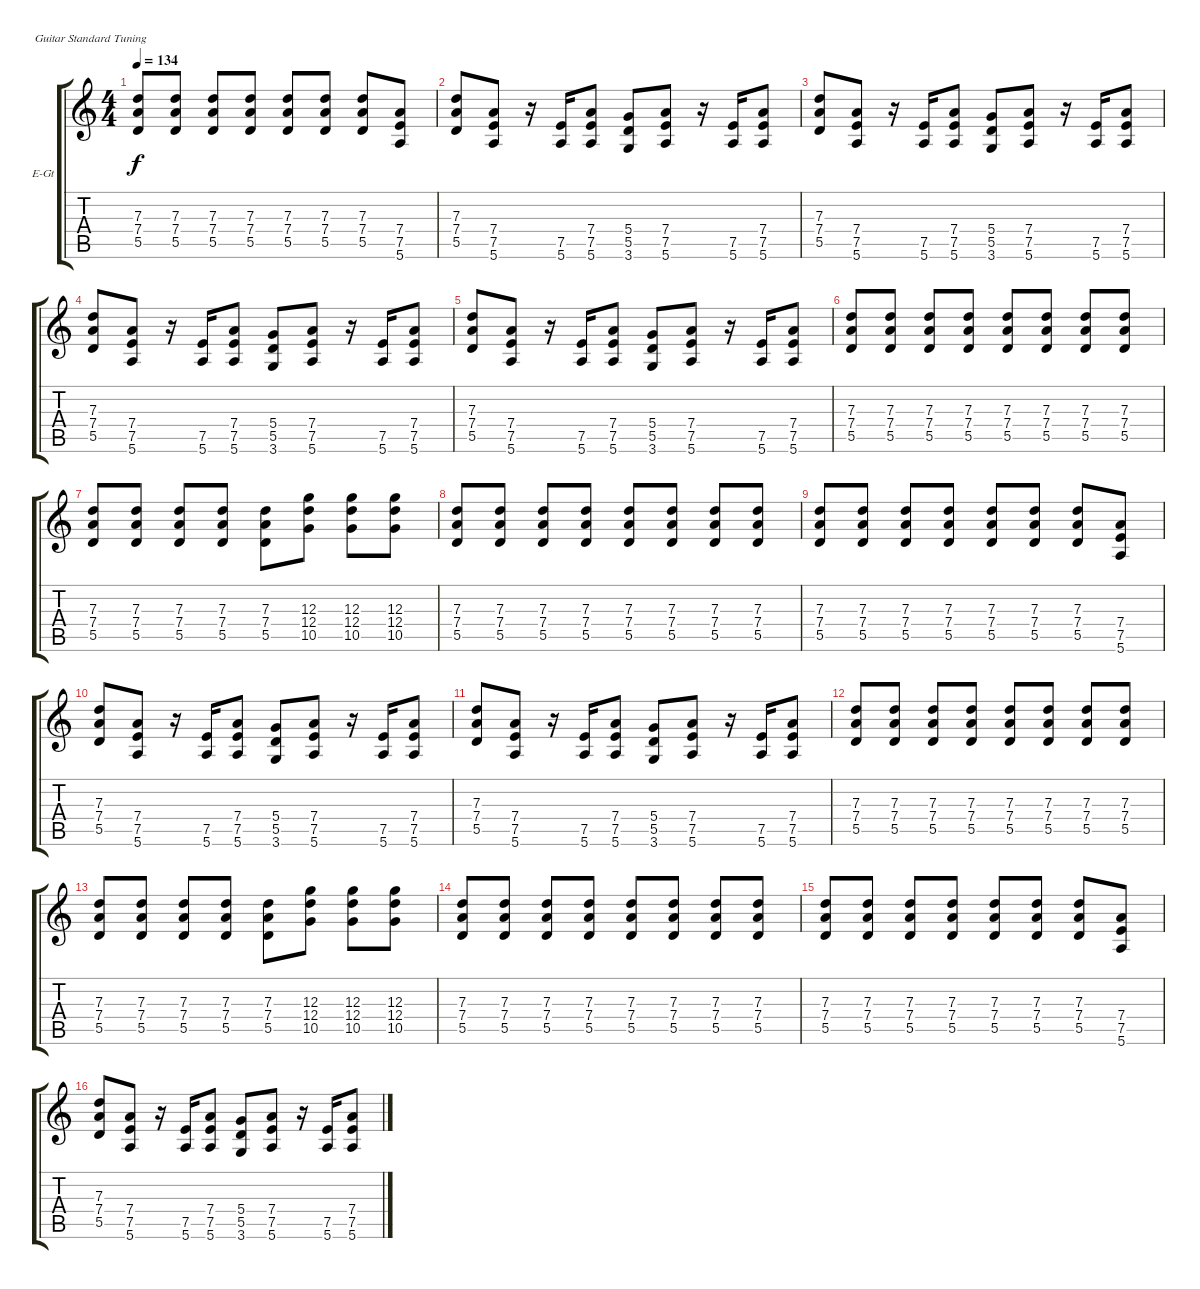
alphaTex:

\defaultSystemsLayout 4
\bracketExtendMode groupsimilarinstruments
\firstSystemTrackNameOrientation horizontal
\otherSystemsTrackNameOrientation horizontal
\track ("Electric Guitar" "E-Gt") {instrument distortionguitar}
\staff {score tabs}
\tuning (E4 B3 G3 D3 A2 E2)
\ts (4 4)
\tempo 134
\clef g2
\ks c
(5.5 7.4 7.3).8{dy f} (5.5 7.4 7.3).8 (5.5 7.4 7.3).8 (5.5 7.4 7.3).8 (5.5 7.4 7.3).8 (5.5 7.4 7.3).8 (5.5 7.4 7.3).8 (5.6 7.5 7.4).8 |
(5.5 7.4 7.3).8 (5.6 7.5 7.4).8 r.16 (5.6 7.5).16 (5.6 7.5 7.4).8 (3.6 5.5 5.4).8 (5.6 7.5 7.4).8 r.16 (5.6 7.5).16 (5.6 7.5 7.4).8 |
(5.5 7.4 7.3).8 (5.6 7.5 7.4).8 r.16 (5.6 7.5).16 (5.6 7.5 7.4).8 (3.6 5.5 5.4).8 (5.6 7.5 7.4).8 r.16 (5.6 7.5).16 (5.6 7.5 7.4).8 |
(5.5 7.4 7.3).8 (5.6 7.5 7.4).8 r.16 (5.6 7.5).16 (5.6 7.5 7.4).8 (3.6 5.5 5.4).8 (5.6 7.5 7.4).8 r.16 (5.6 7.5).16 (5.6 7.5 7.4).8 |
(5.5 7.4 7.3).8 (5.6 7.5 7.4).8 r.16 (5.6 7.5).16 (5.6 7.5 7.4).8 (3.6 5.5 5.4).8 (5.6 7.5 7.4).8 r.16 (5.6 7.5).16 (5.6 7.5 7.4).8 |
(5.5 7.4 7.3).8 (5.5 7.4 7.3).8 (5.5 7.4 7.3).8 (5.5 7.4 7.3).8 (5.5 7.4 7.3).8 (5.5 7.4 7.3).8 (5.5 7.4 7.3).8 (5.5 7.4 7.3).8 |
(5.5 7.4 7.3).8 (5.5 7.4 7.3).8 (5.5 7.4 7.3).8 (5.5 7.4 7.3).8 (5.5 7.4 7.3).8 (10.5 12.4 12.3).8 (10.5 12.4 12.3).8 (10.5 12.4 12.3).8 |
(5.5 7.4 7.3).8 (5.5 7.4 7.3).8 (5.5 7.4 7.3).8 (5.5 7.4 7.3).8 (5.5 7.4 7.3).8 (5.5 7.4 7.3).8 (5.5 7.4 7.3).8 (5.5 7.4 7.3).8 |
(5.5 7.4 7.3).8 (5.5 7.4 7.3).8 (5.5 7.4 7.3).8 (5.5 7.4 7.3).8 (5.5 7.4 7.3).8 (5.5 7.4 7.3).8 (5.5 7.4 7.3).8 (7.5 7.4 5.6).8 |
(5.5 7.4 7.3).8 (5.6 7.5 7.4).8 r.16 (5.6 7.5).16 (5.6 7.5 7.4).8 (3.6 5.5 5.4).8 (5.6 7.5 7.4).8 r.16 (5.6 7.5).16 (5.6 7.5 7.4).8 |
(5.5 7.4 7.3).8 (5.6 7.5 7.4).8 r.16 (5.6 7.5).16 (5.6 7.5 7.4).8 (3.6 5.5 5.4).8 (5.6 7.5 7.4).8 r.16 (5.6 7.5).16 (5.6 7.5 7.4).8 |
(5.5 7.4 7.3).8 (5.5 7.4 7.3).8 (5.5 7.4 7.3).8 (5.5 7.4 7.3).8 (5.5 7.4 7.3).8 (5.5 7.4 7.3).8 (5.5 7.4 7.3).8 (5.5 7.4 7.3).8 |
(5.5 7.4 7.3).8 (5.5 7.4 7.3).8 (5.5 7.4 7.3).8 (5.5 7.4 7.3).8 (5.5 7.4 7.3).8 (10.5 12.4 12.3).8 (10.5 12.4 12.3).8 (10.5 12.4 12.3).8 |
(5.5 7.4 7.3).8 (5.5 7.4 7.3).8 (5.5 7.4 7.3).8 (5.5 7.4 7.3).8 (5.5 7.4 7.3).8 (5.5 7.4 7.3).8 (5.5 7.4 7.3).8 (5.5 7.4 7.3).8 |
(5.5 7.4 7.3).8 (5.5 7.4 7.3).8 (5.5 7.4 7.3).8 (5.5 7.4 7.3).8 (5.5 7.4 7.3).8 (5.5 7.4 7.3).8 (5.5 7.4 7.3).8 (7.5 7.4 5.6).8 |
(5.5 7.4 7.3).8 (5.6 7.5 7.4).8 r.16 (5.6 7.5).16 (5.6 7.5 7.4).8 (3.6 5.5 5.4).8 (5.6 7.5 7.4).8 r.16 (5.6 7.5).16 (5.6 7.5 7.4).8
